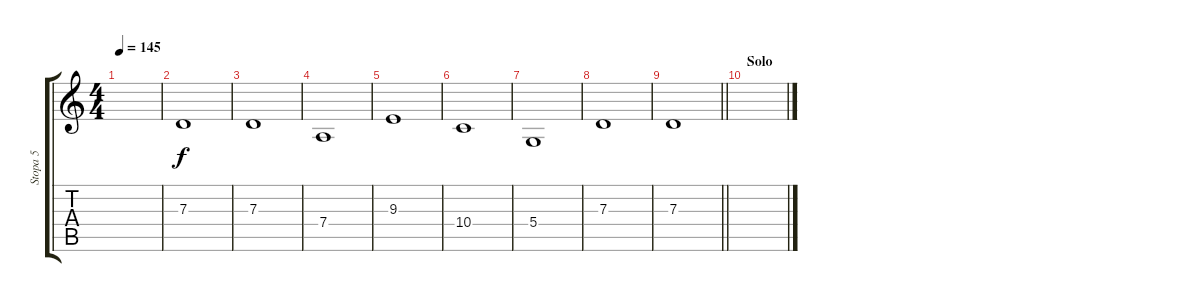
\track ("Stopa 5" "Stopa 5") {instrument choiraahs}
\staff {score tabs}
\tuning (E4 B3 G3 D3 A2 E2) {hide}
\ts (4 4)
\tempo 145
\clef g2
\ks c
|
7.3.1 |
7.3.1 |
7.4.1 |
9.3.1 |
10.4.1 |
5.4.1 |
7.3.1 |
\barLineRight lightlight
7.3.1 |
\section ("" "Solo")
